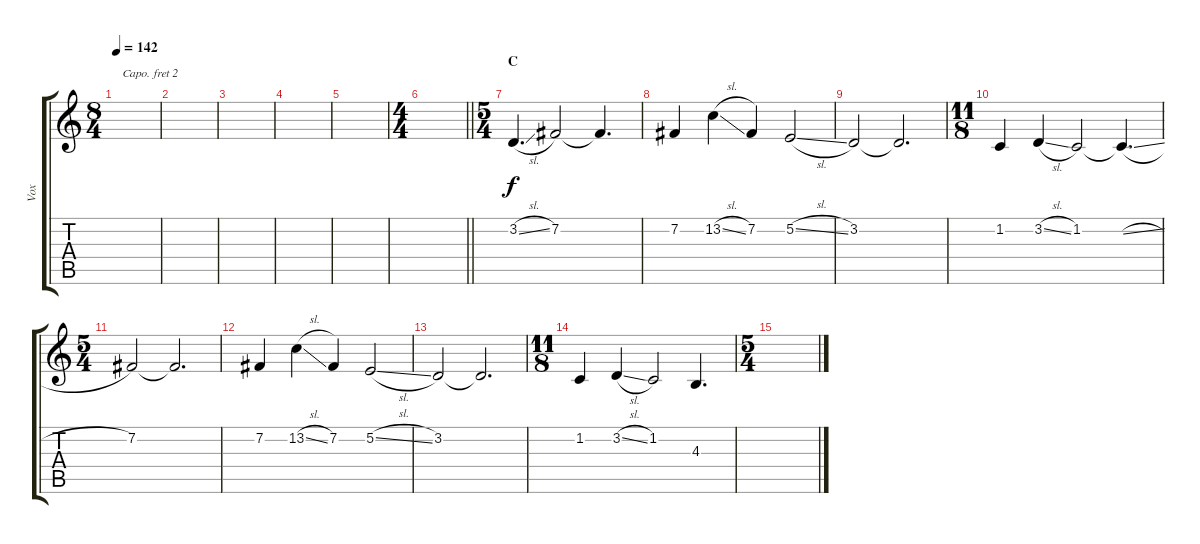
\track ("Vox" "Vox") {instrument lead2sawtooth}
\staff {score tabs}
\capo 2
\tuning (D4 A3 F3 C3 G2 C2) {hide}
\ts (8 4)
\tempo 142
\clef g2
\ks c
|
|
|
|
|
\ts (4 4)
\barLineRight lightlight
|
\ts (5 4)
\section ("" "C")
3.2{sl}.4{d} 7.2.2 7.2{t}.4{d} |
7.2.4 13.2{sl}.4 7.2.4 5.2{sl}.2 |
3.2.2 3.2{t}.2{d} |
\ts (11 8)
1.2.4 3.2{sl}.4 1.2.2 1.2{sl t}.4{d} |
\ts (5 4)
7.2.2 7.2{t}.2{d} |
7.2.4 13.2{sl}.4 7.2.4 5.2{sl}.2 |
3.2.2 3.2{t}.2{d} |
\ts (11 8)
1.2.4 3.2{sl}.4 1.2.2 4.3.4{d} |
\ts (5 4)
